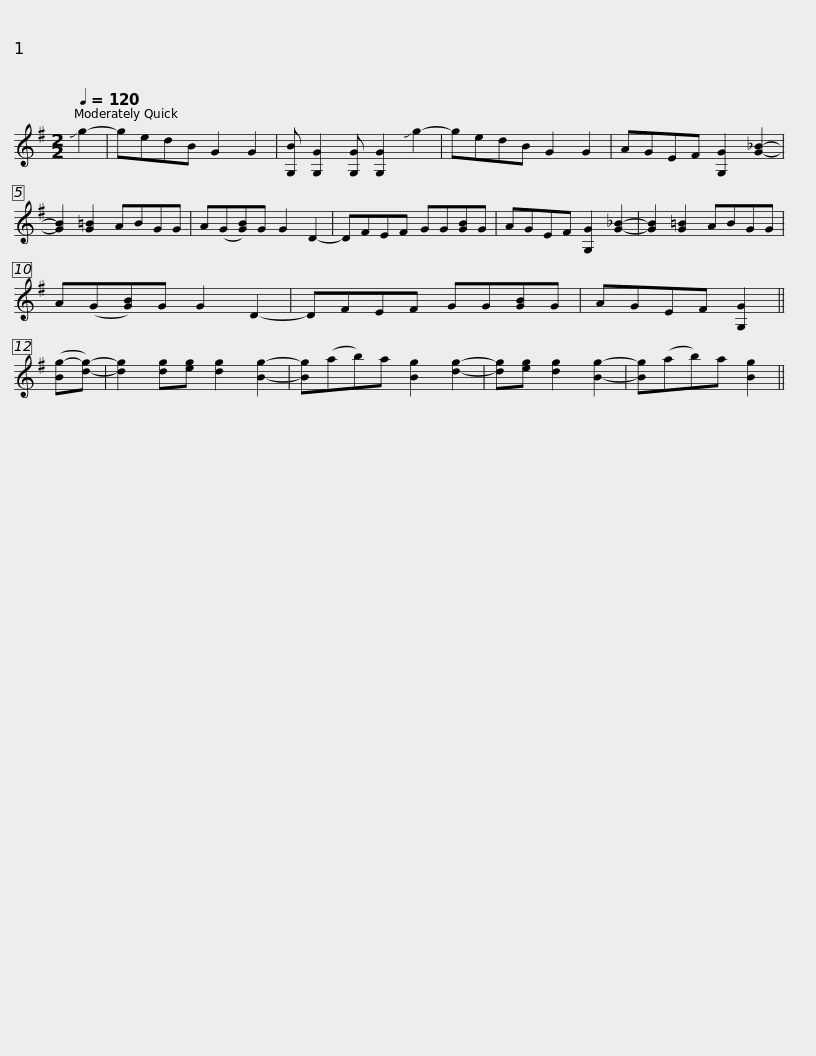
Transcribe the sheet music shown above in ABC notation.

X:1
L:1/8
Q:1/4=120
M:2/2
I:linebreak $
K:G
V:1 treble
V:1
 !slide!g2- | gedB G2 G2 | [G,B] [G,G]2 [G,G] [G,G]2 !slide!g2- | gedB G2 G2 | AGEF [G,G]2 [G_B]2- | %5
 [GB]2 [G=B]2 ABGG | A(G[GB])G G2 D2- |$ DFEF GG[GB]G | AGEF [G,G]2 [G_B]2- | [GB]2 [G=B]2 ABGG | %10
 A(G[GB])G G2 D2- | DFEF GG[GB]G | AGEF [G,G]2 || ([Bg-][dg]-) |$ [dg]2 [dg][eg] [dg]2 [Bg]2- | %15
 [Bg](ab)a [Bg]2 [dg]2- | [dg][eg] [dg]2 [Bg]2- | [Bg](ab)a [Bg]2 || %18
